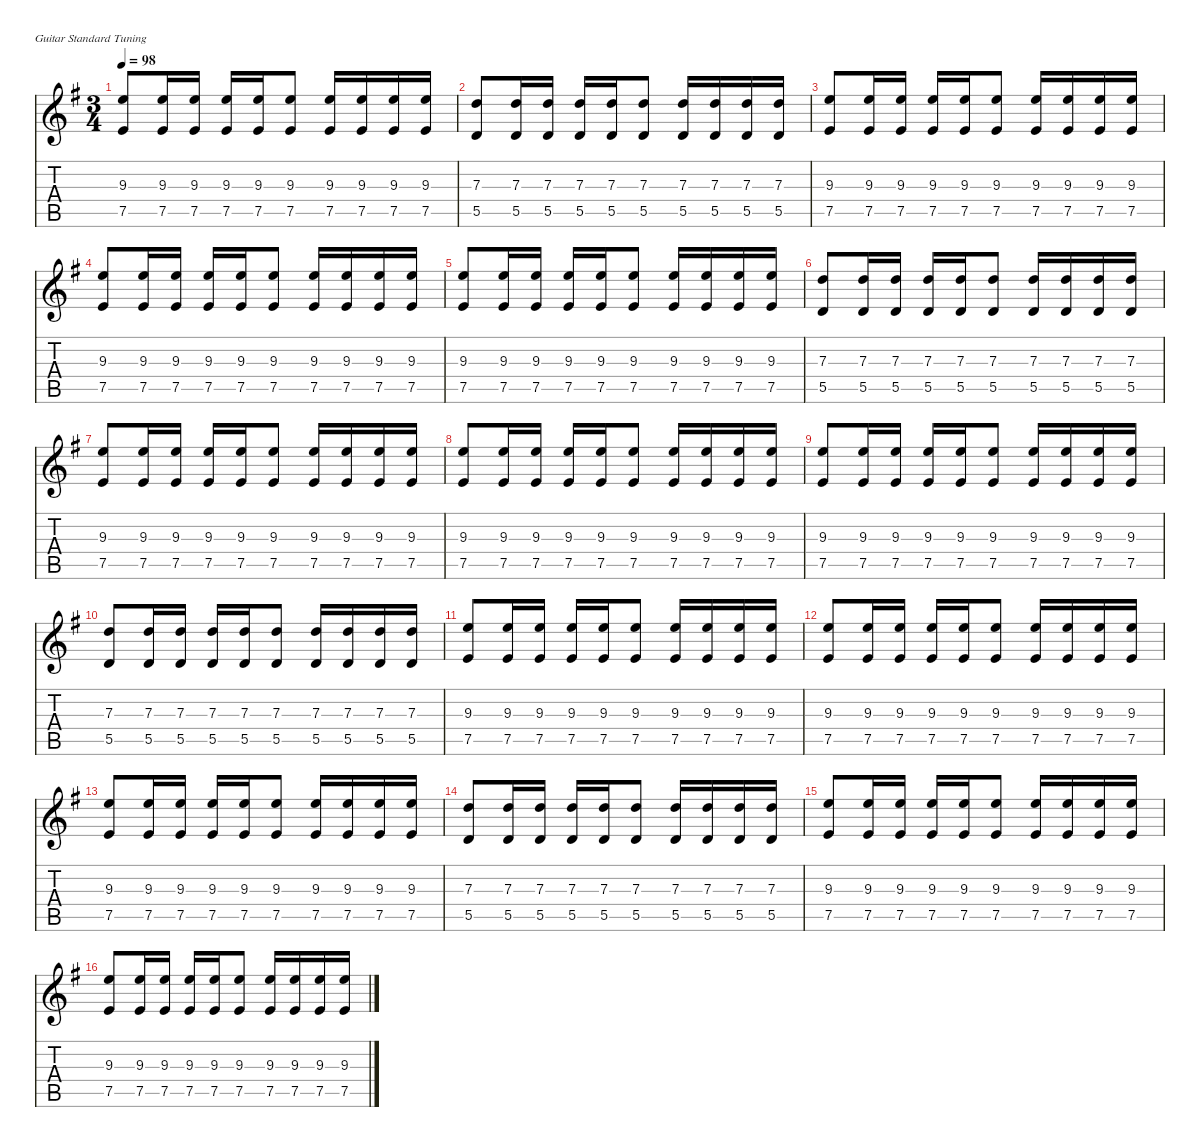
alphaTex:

\defaultSystemsLayout 4
\hideDynamics
\bracketExtendMode nobrackets
\singleTrackTrackNamePolicy hidden
\multiTrackTrackNamePolicy hidden
\firstSystemTrackNameMode fullname
\otherSystemsTrackNameOrientation horizontal
\track ("Guitar 2" "dist.guit.") {mute instrument distortionguitar}
\staff {score tabs}
\tuning (E4 B3 G3 D3 A2 E2)
\ts (3 4)
\tempo 98
\clef g2
\ks eminor
(9.3{acc forcenatural} 7.5{acc forcenatural}).8{dy f} (9.3{acc forcenatural} 7.5{acc forcenatural}).16 (9.3{acc forcenatural} 7.5{acc forcenatural}).16 (9.3{acc forcenatural} 7.5{acc forcenatural}).16 (9.3{acc forcenatural} 7.5{acc forcenatural}).16 (9.3{acc forcenatural} 7.5{acc forcenatural}).8 (9.3{acc forcenatural} 7.5{acc forcenatural}).16 (9.3{acc forcenatural} 7.5{acc forcenatural}).16 (9.3{acc forcenatural} 7.5{acc forcenatural}).16 (9.3{acc forcenatural} 7.5{acc forcenatural}).16 |
(7.3{acc forcenatural} 5.5{acc forcenatural}).8 (7.3{acc forcenatural} 5.5{acc forcenatural}).16 (7.3{acc forcenatural} 5.5{acc forcenatural}).16 (7.3{acc forcenatural} 5.5{acc forcenatural}).16 (7.3{acc forcenatural} 5.5{acc forcenatural}).16 (7.3{acc forcenatural} 5.5{acc forcenatural}).8 (7.3{acc forcenatural} 5.5{acc forcenatural}).16 (7.3{acc forcenatural} 5.5{acc forcenatural}).16 (7.3{acc forcenatural} 5.5{acc forcenatural}).16 (7.3{acc forcenatural} 5.5{acc forcenatural}).16 |
(9.3{acc forcenatural} 7.5{acc forcenatural}).8 (9.3{acc forcenatural} 7.5{acc forcenatural}).16 (9.3{acc forcenatural} 7.5{acc forcenatural}).16 (9.3{acc forcenatural} 7.5{acc forcenatural}).16 (9.3{acc forcenatural} 7.5{acc forcenatural}).16 (9.3{acc forcenatural} 7.5{acc forcenatural}).8 (9.3{acc forcenatural} 7.5{acc forcenatural}).16 (9.3{acc forcenatural} 7.5{acc forcenatural}).16 (9.3{acc forcenatural} 7.5{acc forcenatural}).16 (9.3{acc forcenatural} 7.5{acc forcenatural}).16 |
(9.3{acc forcenatural} 7.5{acc forcenatural}).8 (9.3{acc forcenatural} 7.5{acc forcenatural}).16 (9.3{acc forcenatural} 7.5{acc forcenatural}).16 (9.3{acc forcenatural} 7.5{acc forcenatural}).16 (9.3{acc forcenatural} 7.5{acc forcenatural}).16 (9.3{acc forcenatural} 7.5{acc forcenatural}).8 (9.3{acc forcenatural} 7.5{acc forcenatural}).16 (9.3{acc forcenatural} 7.5{acc forcenatural}).16 (9.3{acc forcenatural} 7.5{acc forcenatural}).16 (9.3{acc forcenatural} 7.5{acc forcenatural}).16 |
(9.3{acc forcenatural} 7.5{acc forcenatural}).8 (9.3{acc forcenatural} 7.5{acc forcenatural}).16 (9.3{acc forcenatural} 7.5{acc forcenatural}).16 (9.3{acc forcenatural} 7.5{acc forcenatural}).16 (9.3{acc forcenatural} 7.5{acc forcenatural}).16 (9.3{acc forcenatural} 7.5{acc forcenatural}).8 (9.3{acc forcenatural} 7.5{acc forcenatural}).16 (9.3{acc forcenatural} 7.5{acc forcenatural}).16 (9.3{acc forcenatural} 7.5{acc forcenatural}).16 (9.3{acc forcenatural} 7.5{acc forcenatural}).16 |
(7.3{acc forcenatural} 5.5{acc forcenatural}).8 (7.3{acc forcenatural} 5.5{acc forcenatural}).16 (7.3{acc forcenatural} 5.5{acc forcenatural}).16 (7.3{acc forcenatural} 5.5{acc forcenatural}).16 (7.3{acc forcenatural} 5.5{acc forcenatural}).16 (7.3{acc forcenatural} 5.5{acc forcenatural}).8 (7.3{acc forcenatural} 5.5{acc forcenatural}).16 (7.3{acc forcenatural} 5.5{acc forcenatural}).16 (7.3{acc forcenatural} 5.5{acc forcenatural}).16 (7.3{acc forcenatural} 5.5{acc forcenatural}).16 |
(9.3{acc forcenatural} 7.5{acc forcenatural}).8 (9.3{acc forcenatural} 7.5{acc forcenatural}).16 (9.3{acc forcenatural} 7.5{acc forcenatural}).16 (9.3{acc forcenatural} 7.5{acc forcenatural}).16 (9.3{acc forcenatural} 7.5{acc forcenatural}).16 (9.3{acc forcenatural} 7.5{acc forcenatural}).8 (9.3{acc forcenatural} 7.5{acc forcenatural}).16 (9.3{acc forcenatural} 7.5{acc forcenatural}).16 (9.3{acc forcenatural} 7.5{acc forcenatural}).16 (9.3{acc forcenatural} 7.5{acc forcenatural}).16 |
(9.3{acc forcenatural} 7.5{acc forcenatural}).8 (9.3{acc forcenatural} 7.5{acc forcenatural}).16 (9.3{acc forcenatural} 7.5{acc forcenatural}).16 (9.3{acc forcenatural} 7.5{acc forcenatural}).16 (9.3{acc forcenatural} 7.5{acc forcenatural}).16 (9.3{acc forcenatural} 7.5{acc forcenatural}).8 (9.3{acc forcenatural} 7.5{acc forcenatural}).16 (9.3{acc forcenatural} 7.5{acc forcenatural}).16 (9.3{acc forcenatural} 7.5{acc forcenatural}).16 (9.3{acc forcenatural} 7.5{acc forcenatural}).16 |
(9.3{acc forcenatural} 7.5{acc forcenatural}).8 (9.3{acc forcenatural} 7.5{acc forcenatural}).16 (9.3{acc forcenatural} 7.5{acc forcenatural}).16 (9.3{acc forcenatural} 7.5{acc forcenatural}).16 (9.3{acc forcenatural} 7.5{acc forcenatural}).16 (9.3{acc forcenatural} 7.5{acc forcenatural}).8 (9.3{acc forcenatural} 7.5{acc forcenatural}).16 (9.3{acc forcenatural} 7.5{acc forcenatural}).16 (9.3{acc forcenatural} 7.5{acc forcenatural}).16 (9.3{acc forcenatural} 7.5{acc forcenatural}).16 |
(7.3{acc forcenatural} 5.5{acc forcenatural}).8 (7.3{acc forcenatural} 5.5{acc forcenatural}).16 (7.3{acc forcenatural} 5.5{acc forcenatural}).16 (7.3{acc forcenatural} 5.5{acc forcenatural}).16 (7.3{acc forcenatural} 5.5{acc forcenatural}).16 (7.3{acc forcenatural} 5.5{acc forcenatural}).8 (7.3{acc forcenatural} 5.5{acc forcenatural}).16 (7.3{acc forcenatural} 5.5{acc forcenatural}).16 (7.3{acc forcenatural} 5.5{acc forcenatural}).16 (7.3{acc forcenatural} 5.5{acc forcenatural}).16 |
(9.3{acc forcenatural} 7.5{acc forcenatural}).8 (9.3{acc forcenatural} 7.5{acc forcenatural}).16 (9.3{acc forcenatural} 7.5{acc forcenatural}).16 (9.3{acc forcenatural} 7.5{acc forcenatural}).16 (9.3{acc forcenatural} 7.5{acc forcenatural}).16 (9.3{acc forcenatural} 7.5{acc forcenatural}).8 (9.3{acc forcenatural} 7.5{acc forcenatural}).16 (9.3{acc forcenatural} 7.5{acc forcenatural}).16 (9.3{acc forcenatural} 7.5{acc forcenatural}).16 (9.3{acc forcenatural} 7.5{acc forcenatural}).16 |
(9.3{acc forcenatural} 7.5{acc forcenatural}).8 (9.3{acc forcenatural} 7.5{acc forcenatural}).16 (9.3{acc forcenatural} 7.5{acc forcenatural}).16 (9.3{acc forcenatural} 7.5{acc forcenatural}).16 (9.3{acc forcenatural} 7.5{acc forcenatural}).16 (9.3{acc forcenatural} 7.5{acc forcenatural}).8 (9.3{acc forcenatural} 7.5{acc forcenatural}).16 (9.3{acc forcenatural} 7.5{acc forcenatural}).16 (9.3{acc forcenatural} 7.5{acc forcenatural}).16 (9.3{acc forcenatural} 7.5{acc forcenatural}).16 |
(9.3{acc forcenatural} 7.5{acc forcenatural}).8 (9.3{acc forcenatural} 7.5{acc forcenatural}).16 (9.3{acc forcenatural} 7.5{acc forcenatural}).16 (9.3{acc forcenatural} 7.5{acc forcenatural}).16 (9.3{acc forcenatural} 7.5{acc forcenatural}).16 (9.3{acc forcenatural} 7.5{acc forcenatural}).8 (9.3{acc forcenatural} 7.5{acc forcenatural}).16 (9.3{acc forcenatural} 7.5{acc forcenatural}).16 (9.3{acc forcenatural} 7.5{acc forcenatural}).16 (9.3{acc forcenatural} 7.5{acc forcenatural}).16 |
(7.3{acc forcenatural} 5.5{acc forcenatural}).8 (7.3{acc forcenatural} 5.5{acc forcenatural}).16 (7.3{acc forcenatural} 5.5{acc forcenatural}).16 (7.3{acc forcenatural} 5.5{acc forcenatural}).16 (7.3{acc forcenatural} 5.5{acc forcenatural}).16 (7.3{acc forcenatural} 5.5{acc forcenatural}).8 (7.3{acc forcenatural} 5.5{acc forcenatural}).16 (7.3{acc forcenatural} 5.5{acc forcenatural}).16 (7.3{acc forcenatural} 5.5{acc forcenatural}).16 (7.3{acc forcenatural} 5.5{acc forcenatural}).16 |
(9.3{acc forcenatural} 7.5{acc forcenatural}).8 (9.3{acc forcenatural} 7.5{acc forcenatural}).16 (9.3{acc forcenatural} 7.5{acc forcenatural}).16 (9.3{acc forcenatural} 7.5{acc forcenatural}).16 (9.3{acc forcenatural} 7.5{acc forcenatural}).16 (9.3{acc forcenatural} 7.5{acc forcenatural}).8 (9.3{acc forcenatural} 7.5{acc forcenatural}).16 (9.3{acc forcenatural} 7.5{acc forcenatural}).16 (9.3{acc forcenatural} 7.5{acc forcenatural}).16 (9.3{acc forcenatural} 7.5{acc forcenatural}).16 |
(9.3{acc forcenatural} 7.5{acc forcenatural}).8 (9.3{acc forcenatural} 7.5{acc forcenatural}).16 (9.3{acc forcenatural} 7.5{acc forcenatural}).16 (9.3{acc forcenatural} 7.5{acc forcenatural}).16 (9.3{acc forcenatural} 7.5{acc forcenatural}).16 (9.3{acc forcenatural} 7.5{acc forcenatural}).8 (9.3{acc forcenatural} 7.5{acc forcenatural}).16 (9.3{acc forcenatural} 7.5{acc forcenatural}).16 (9.3{acc forcenatural} 7.5{acc forcenatural}).16 (9.3{acc forcenatural} 7.5{acc forcenatural}).16
